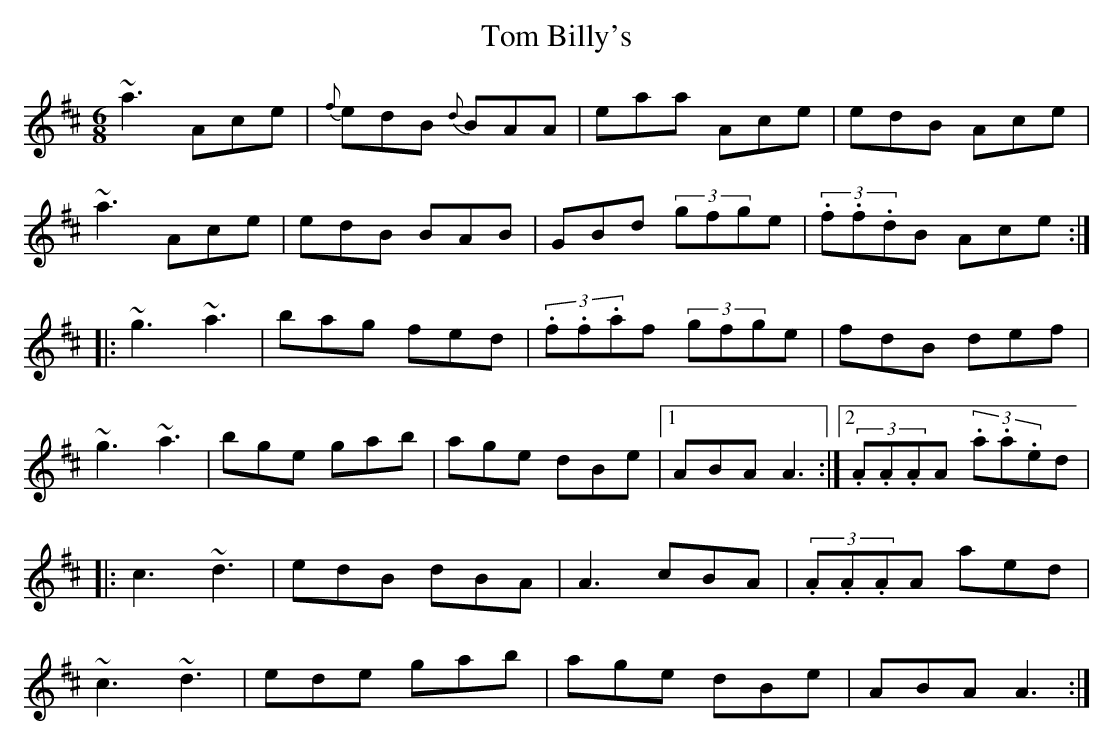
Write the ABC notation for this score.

X:1
T:Tom Billy's
M:6/8
L:1/8
K:D
~a3 Ace | {f}edB {d}BAA | eaa Ace | edB Ace |
~a3 Ace | edB BAB | GBd (3gfge |(3.f.f.dB Ace :|
|:~g3 ~a3 | bag fed | (3.f.f.af (3gfge | fdB def |
~g3 ~a3 |bge gab | age dBe |1 ABA A3 :|2 (3.A.A.AA (3.a.a.ed |
|: c3 ~d3 | edB dBA|A3 cBA | (3.A.A.AA aed |
 ~c3 ~d3 | ede gab | age dBe | ABA A3 :|
